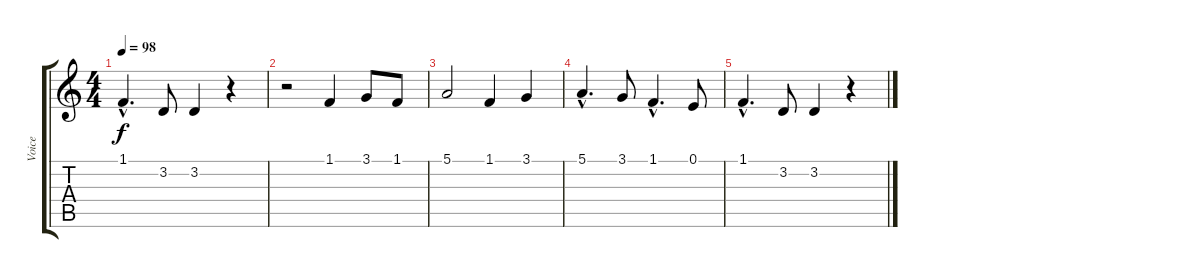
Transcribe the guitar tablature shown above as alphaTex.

\track ("Voice" "Voice") {instrument flute}
\staff {score tabs}
\tuning (E4 B3 G3 D3 A2 E2) {hide}
\ts (4 4)
\tempo 98
\clef g2
\ks c
1.1{hac}.4{d dy f} 3.2.8 3.2.4 r.4 |
r.2 1.1.4 3.1.8 1.1.8 |
5.1.2 1.1.4 3.1.4 |
5.1{hac}.4{d} 3.1.8 1.1{hac}.4{d} 0.1.8 |
1.1{hac}.4{d} 3.2.8 3.2.4 r.4
